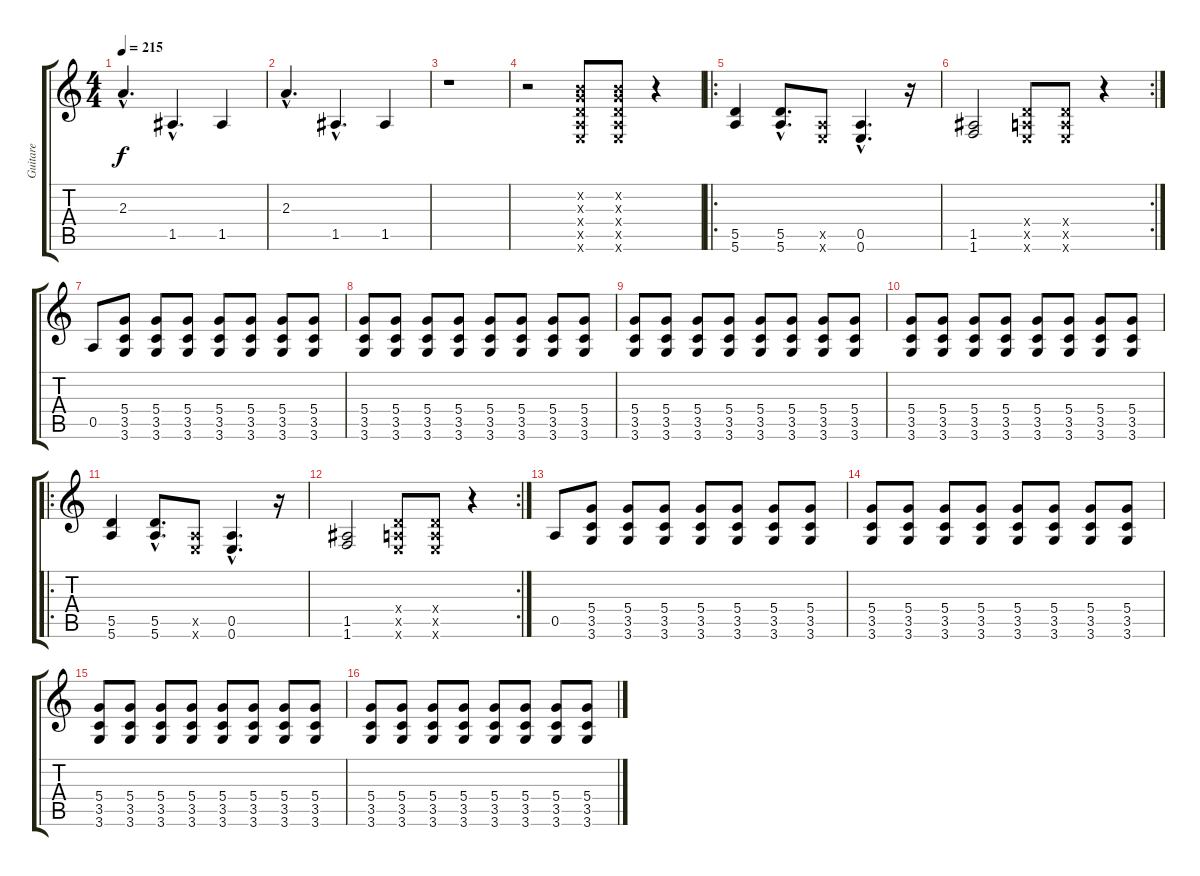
\track ("Guitare" "Guitare") {instrument distortionguitar}
\staff {score tabs}
\tuning (E4 B3 G3 D3 A2 E2) {hide}
\ts (4 4)
\tempo 215
\clef g2
\ks c
2.3{hac}.4{d dy f} 1.5{hac}.4{d} 1.5.4 |
2.3{hac}.4{d} 1.5{hac}.4{d} 1.5.4 |
r.1 |
r.2 (0.2{x} 0.3{x} 0.4{x} 0.5{x} 0.6{x}).8 (0.2{x} 0.3{x} 0.4{x} 0.5{x} 0.6{x}).8 r.4 |
\ro
(5.5 5.6).4 (5.5{hac} 5.6{hac}).8{d} (0.5{x} 0.6{x}).8 (0.5{hac} 0.6{hac}).4{d} r.16 |
\rc 2
(1.5 1.6).2 (0.4{x} 0.5{x} 0.6{x}).8 (0.4{x} 0.5{x} 0.6{x}).8 r.4 |
0.5.8 (5.4 3.5 3.6).8 (5.4 3.5 3.6).8 (5.4 3.5 3.6).8 (5.4 3.5 3.6).8 (5.4 3.5 3.6).8 (5.4 3.5 3.6).8 (5.4 3.5 3.6).8 |
(5.4 3.5 3.6).8 (5.4 3.5 3.6).8 (5.4 3.5 3.6).8 (5.4 3.5 3.6).8 (5.4 3.5 3.6).8 (5.4 3.5 3.6).8 (5.4 3.5 3.6).8 (5.4 3.5 3.6).8 |
(5.4 3.5 3.6).8 (5.4 3.5 3.6).8 (5.4 3.5 3.6).8 (5.4 3.5 3.6).8 (5.4 3.5 3.6).8 (5.4 3.5 3.6).8 (5.4 3.5 3.6).8 (5.4 3.5 3.6).8 |
(5.4 3.5 3.6).8 (5.4 3.5 3.6).8 (5.4 3.5 3.6).8 (5.4 3.5 3.6).8 (5.4 3.5 3.6).8 (5.4 3.5 3.6).8 (5.4 3.5 3.6).8 (5.4 3.5 3.6).8 |
\ro
(5.5 5.6).4 (5.5{hac} 5.6{hac}).8{d} (0.5{x} 0.6{x}).8 (0.5{hac} 0.6{hac}).4{d} r.16 |
\rc 2
(1.5 1.6).2 (0.4{x} 0.5{x} 0.6{x}).8 (0.4{x} 0.5{x} 0.6{x}).8 r.4 |
0.5.8 (5.4 3.5 3.6).8 (5.4 3.5 3.6).8 (5.4 3.5 3.6).8 (5.4 3.5 3.6).8 (5.4 3.5 3.6).8 (5.4 3.5 3.6).8 (5.4 3.5 3.6).8 |
(5.4 3.5 3.6).8 (5.4 3.5 3.6).8 (5.4 3.5 3.6).8 (5.4 3.5 3.6).8 (5.4 3.5 3.6).8 (5.4 3.5 3.6).8 (5.4 3.5 3.6).8 (5.4 3.5 3.6).8 |
(5.4 3.5 3.6).8 (5.4 3.5 3.6).8 (5.4 3.5 3.6).8 (5.4 3.5 3.6).8 (5.4 3.5 3.6).8 (5.4 3.5 3.6).8 (5.4 3.5 3.6).8 (5.4 3.5 3.6).8 |
(5.4 3.5 3.6).8 (5.4 3.5 3.6).8 (5.4 3.5 3.6).8 (5.4 3.5 3.6).8 (5.4 3.5 3.6).8 (5.4 3.5 3.6).8 (5.4 3.5 3.6).8 (5.4 3.5 3.6).8
